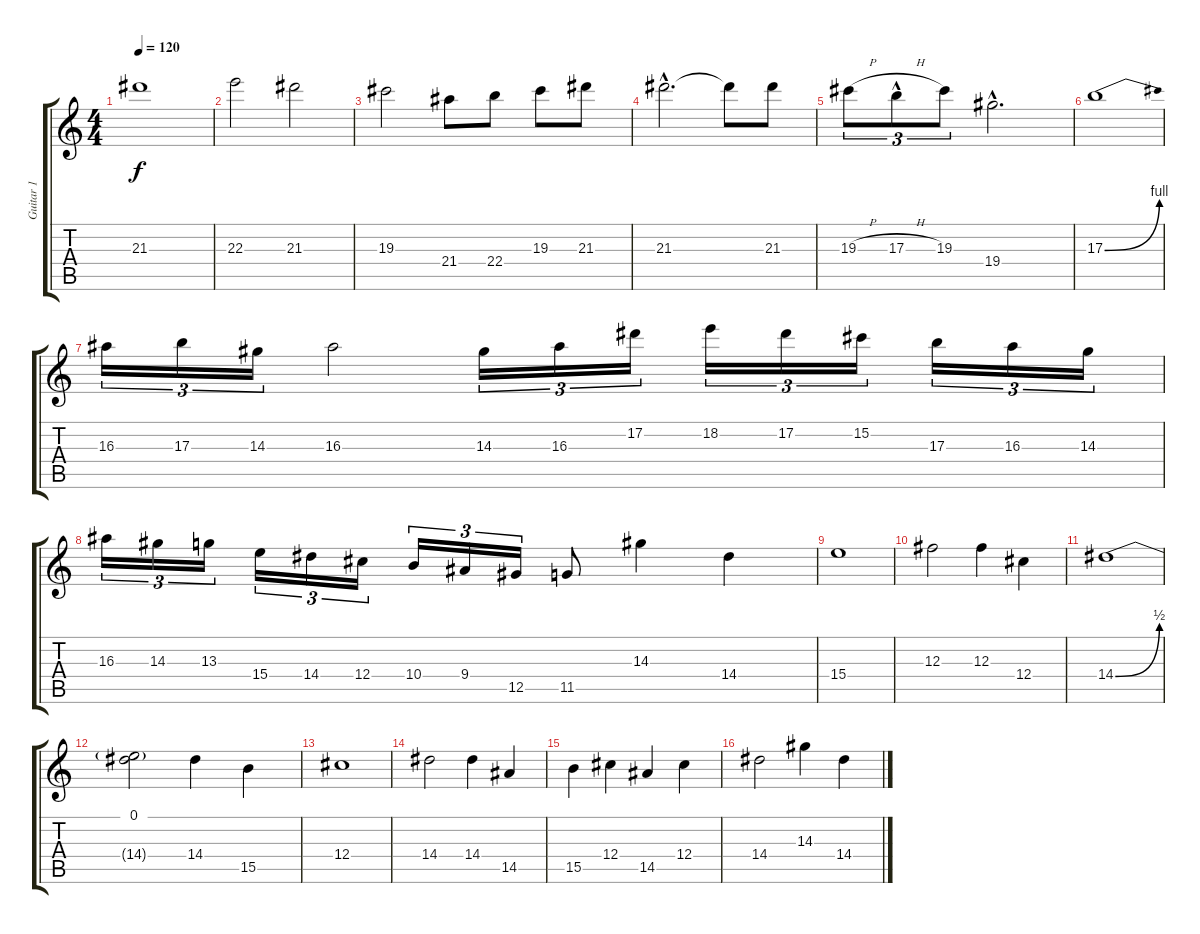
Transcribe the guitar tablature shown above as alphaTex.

\track ("Guitar 1" "Guitar 1") {instrument overdrivenguitar}
\staff {score tabs}
\tuning (Eb4 Bb3 Gb3 Db3 Ab2 Eb2) {hide}
\ts (4 4)
\tempo 120
\clef g2
\ks c
21.3.1{dy f} |
22.3.2 21.3.2 |
19.3.2 21.4.8 22.4.8 19.3.8 21.3.8 |
21.3{hac}.2{d} 21.3{t}.8 21.3.8 |
19.3{h}.8{tu (3 2)} 17.3{h hac}.8{tu (3 2)} 19.3.8{tu (3 2)} 19.4{hac}.2{d} |
17.3{be (bend 0 0 60 4)}.1 |
16.3.16{tu (3 2)} 17.3.16{tu (3 2)} 14.3.16{tu (3 2)} 16.3.2 14.3.16{tu (3 2)} 16.3.16{tu (3 2)} 17.2.16{tu (3 2)} 18.2.16{tu (3 2)} 17.2.16{tu (3 2)} 15.2.16{tu (3 2)} 17.3.16{tu (3 2)} 16.3.16{tu (3 2)} 14.3.16{tu (3 2)} |
16.3.16{tu (3 2)} 14.3.16{tu (3 2)} 13.3.16{tu (3 2)} 15.4.16{tu (3 2)} 14.4.16{tu (3 2)} 12.4.16{tu (3 2)} 10.4.16{tu (3 2)} 9.4.16{tu (3 2)} 12.5.16{tu (3 2)} 11.5.8 14.3.4 14.4.4 |
15.4.1 |
12.3.2 12.3.4 12.4.4 |
14.4{be (bend 0 0 60 2)}.1 |
(0.1 14.4{t}).2 14.4.4 15.5.4 |
12.4.1 |
14.4.2 14.4.4 14.5.4 |
15.5.4 12.4.4 14.5.4 12.4.4 |
14.4.2 14.3.4 14.4.4
